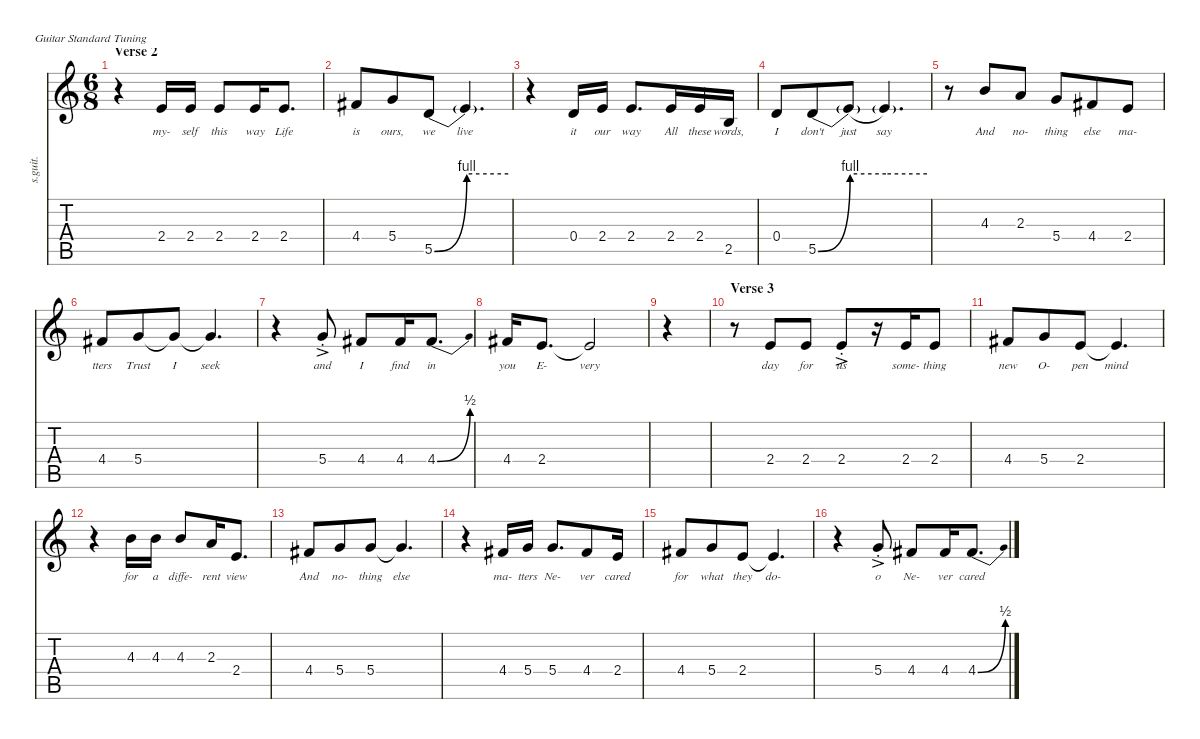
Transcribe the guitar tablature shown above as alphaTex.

\defaultSystemsLayout 4
\hideDynamics
\bracketExtendMode nobrackets
\track ("James Hetfield - Vocals" "s.guit.") {instrument baritonesax}
\staff {score tabs}
\tuning (E4 B3 G3 D3 A2 E2)
\displaytranspose 12
\ts (6 8)
\section ("" "Verse 2")
\tempo (71 hide)
\clef g2
\ks c
r.4{dy mf} 2.4.16{lyrics (0 "my-") lyrics (1 "") lyrics (2 "") lyrics (3 "") lyrics (4 "")} 2.4.16{lyrics (0 "self") lyrics (1 "") lyrics (2 "") lyrics (3 "") lyrics (4 "")} 2.4.8{lyrics (0 "this") lyrics (1 "") lyrics (2 "") lyrics (3 "") lyrics (4 "")} 2.4.16{lyrics (0 "way") lyrics (1 "") lyrics (2 "") lyrics (3 "") lyrics (4 "")} 2.4.8{d lyrics (0 "Life") lyrics (1 "") lyrics (2 "") lyrics (3 "") lyrics (4 "")} |
4.4{acc #}.8{lyrics (0 "is") lyrics (1 "") lyrics (2 "") lyrics (3 "") lyrics (4 "")} 5.4.8{lyrics (0 "ours,") lyrics (1 "") lyrics (2 "") lyrics (3 "") lyrics (4 "")} 5.5{be (bend 0 0 15 4)}.8{lyrics (0 "we") lyrics (1 "") lyrics (2 "") lyrics (3 "") lyrics (4 "")} 5.5{be (hold 0 4 60 4) t}.4{d lyrics (0 "live") lyrics (1 "") lyrics (2 "") lyrics (3 "") lyrics (4 "")} |
r.4 0.4.16{lyrics (0 "it") lyrics (1 "") lyrics (2 "") lyrics (3 "") lyrics (4 "")} 2.4.16{lyrics (0 "our") lyrics (1 "") lyrics (2 "") lyrics (3 "") lyrics (4 "")} 2.4.8{d lyrics (0 "way") lyrics (1 "") lyrics (2 "") lyrics (3 "") lyrics (4 "")} 2.4.16{lyrics (0 "All") lyrics (1 "") lyrics (2 "") lyrics (3 "") lyrics (4 "")} 2.4.16{lyrics (0 "these") lyrics (1 "") lyrics (2 "") lyrics (3 "") lyrics (4 "")} 2.5.16{lyrics (0 "words,") lyrics (1 "") lyrics (2 "") lyrics (3 "") lyrics (4 "")} |
0.4.8{lyrics (0 "I") lyrics (1 "") lyrics (2 "") lyrics (3 "") lyrics (4 "")} 5.5{be (bend 0 0 15 4)}.8{lyrics (0 "don't") lyrics (1 "") lyrics (2 "") lyrics (3 "") lyrics (4 "")} 5.5{be (hold 0 4 60 4) t}.8{lyrics (0 "just") lyrics (1 "") lyrics (2 "") lyrics (3 "") lyrics (4 "")} 5.5{be (hold 0 4 60 4) t}.4{d lyrics (0 "say") lyrics (1 "") lyrics (2 "") lyrics (3 "") lyrics (4 "")} |
r.8 4.3.8{lyrics (0 "And") lyrics (1 "") lyrics (2 "") lyrics (3 "") lyrics (4 "")} 2.3.8{lyrics (0 "no-") lyrics (1 "") lyrics (2 "") lyrics (3 "") lyrics (4 "")} 5.4.8{lyrics (0 "thing") lyrics (1 "") lyrics (2 "") lyrics (3 "") lyrics (4 "")} 4.4{acc #}.8{lyrics (0 "else") lyrics (1 "") lyrics (2 "") lyrics (3 "") lyrics (4 "")} 2.4.8{lyrics (0 "ma-") lyrics (1 "") lyrics (2 "") lyrics (3 "") lyrics (4 "")} |
4.4{acc #}.8{lyrics (0 "tters") lyrics (1 "") lyrics (2 "") lyrics (3 "") lyrics (4 "")} 5.4.8{lyrics (0 "Trust") lyrics (1 "") lyrics (2 "") lyrics (3 "") lyrics (4 "")} 5.4{t}.8{lyrics (0 "I") lyrics (1 "") lyrics (2 "") lyrics (3 "") lyrics (4 "")} 5.4{t}.4{d lyrics (0 "seek") lyrics (1 "") lyrics (2 "") lyrics (3 "") lyrics (4 "")} |
r.4 5.4{ac st}.8{lyrics (0 "and") lyrics (1 "") lyrics (2 "") lyrics (3 "") lyrics (4 "")} 4.4{acc #}.8{lyrics (0 "I") lyrics (1 "") lyrics (2 "") lyrics (3 "") lyrics (4 "")} 4.4{acc #}.16{lyrics (0 "find") lyrics (1 "") lyrics (2 "") lyrics (3 "") lyrics (4 "")} 4.4{be (bend 0 0 15 2) acc #}.8{d lyrics (0 "in") lyrics (1 "") lyrics (2 "") lyrics (3 "") lyrics (4 "")} |
4.4{acc #}.16{lyrics (0 "you") lyrics (1 "") lyrics (2 "") lyrics (3 "") lyrics (4 "")} 2.4.8{d lyrics (0 "E-") lyrics (1 "") lyrics (2 "") lyrics (3 "") lyrics (4 "")} 2.4{t}.2{lyrics (0 "very") lyrics (1 "") lyrics (2 "") lyrics (3 "") lyrics (4 "")} |
r.4 |
\section ("" "Verse 3")
r.8 2.4.8{lyrics (0 "day") lyrics (1 "") lyrics (2 "") lyrics (3 "") lyrics (4 "")} 2.4.8{lyrics (0 "for") lyrics (1 "") lyrics (2 "") lyrics (3 "") lyrics (4 "")} 2.4{ac st}.8{lyrics (0 "us") lyrics (1 "") lyrics (2 "") lyrics (3 "") lyrics (4 "")} r.16 2.4.16{lyrics (0 "some-") lyrics (1 "") lyrics (2 "") lyrics (3 "") lyrics (4 "")} 2.4.8{lyrics (0 "thing") lyrics (1 "") lyrics (2 "") lyrics (3 "") lyrics (4 "")} |
4.4{acc #}.8{lyrics (0 "new") lyrics (1 "") lyrics (2 "") lyrics (3 "") lyrics (4 "")} 5.4.8{lyrics (0 "O-") lyrics (1 "") lyrics (2 "") lyrics (3 "") lyrics (4 "")} 2.4.8{lyrics (0 "pen") lyrics (1 "") lyrics (2 "") lyrics (3 "") lyrics (4 "")} 2.4{t}.4{d lyrics (0 "mind") lyrics (1 "") lyrics (2 "") lyrics (3 "") lyrics (4 "")} |
r.4 4.3.16{lyrics (0 "for") lyrics (1 "") lyrics (2 "") lyrics (3 "") lyrics (4 "")} 4.3.16{lyrics (0 "a") lyrics (1 "") lyrics (2 "") lyrics (3 "") lyrics (4 "")} 4.3.8{lyrics (0 "diffe-") lyrics (1 "") lyrics (2 "") lyrics (3 "") lyrics (4 "")} 2.3.16{lyrics (0 "rent") lyrics (1 "") lyrics (2 "") lyrics (3 "") lyrics (4 "")} 2.4.8{d lyrics (0 "view") lyrics (1 "") lyrics (2 "") lyrics (3 "") lyrics (4 "")} |
4.4{acc #}.8{lyrics (0 "And") lyrics (1 "") lyrics (2 "") lyrics (3 "") lyrics (4 "")} 5.4.8{lyrics (0 "no-") lyrics (1 "") lyrics (2 "") lyrics (3 "") lyrics (4 "")} 5.4.8{lyrics (0 "thing") lyrics (1 "") lyrics (2 "") lyrics (3 "") lyrics (4 "")} 5.4{t}.4{d lyrics (0 "else") lyrics (1 "") lyrics (2 "") lyrics (3 "") lyrics (4 "")} |
r.4 4.4{acc #}.16{lyrics (0 "ma-") lyrics (1 "") lyrics (2 "") lyrics (3 "") lyrics (4 "")} 5.4.16{lyrics (0 "tters") lyrics (1 "") lyrics (2 "") lyrics (3 "") lyrics (4 "")} 5.4.8{d lyrics (0 "Ne-") lyrics (1 "") lyrics (2 "") lyrics (3 "") lyrics (4 "")} 4.4{acc #}.8{lyrics (0 "ver") lyrics (1 "") lyrics (2 "") lyrics (3 "") lyrics (4 "")} 2.4.16{lyrics (0 "cared") lyrics (1 "") lyrics (2 "") lyrics (3 "") lyrics (4 "")} |
4.4{acc #}.8{lyrics (0 "for") lyrics (1 "") lyrics (2 "") lyrics (3 "") lyrics (4 "")} 5.4.8{lyrics (0 "what") lyrics (1 "") lyrics (2 "") lyrics (3 "") lyrics (4 "")} 2.4.8{lyrics (0 "they") lyrics (1 "") lyrics (2 "") lyrics (3 "") lyrics (4 "")} 2.4{t}.4{d lyrics (0 "do-") lyrics (1 "") lyrics (2 "") lyrics (3 "") lyrics (4 "")} |
r.4 5.4{ac st}.8{lyrics (0 "o") lyrics (1 "") lyrics (2 "") lyrics (3 "") lyrics (4 "")} 4.4{acc #}.8{lyrics (0 "Ne-") lyrics (1 "") lyrics (2 "") lyrics (3 "") lyrics (4 "")} 4.4{acc #}.16{lyrics (0 "ver") lyrics (1 "") lyrics (2 "") lyrics (3 "") lyrics (4 "")} 4.4{be (bend 0 0 15 2) acc #}.8{d lyrics (0 "cared") lyrics (1 "") lyrics (2 "") lyrics (3 "") lyrics (4 "")}
